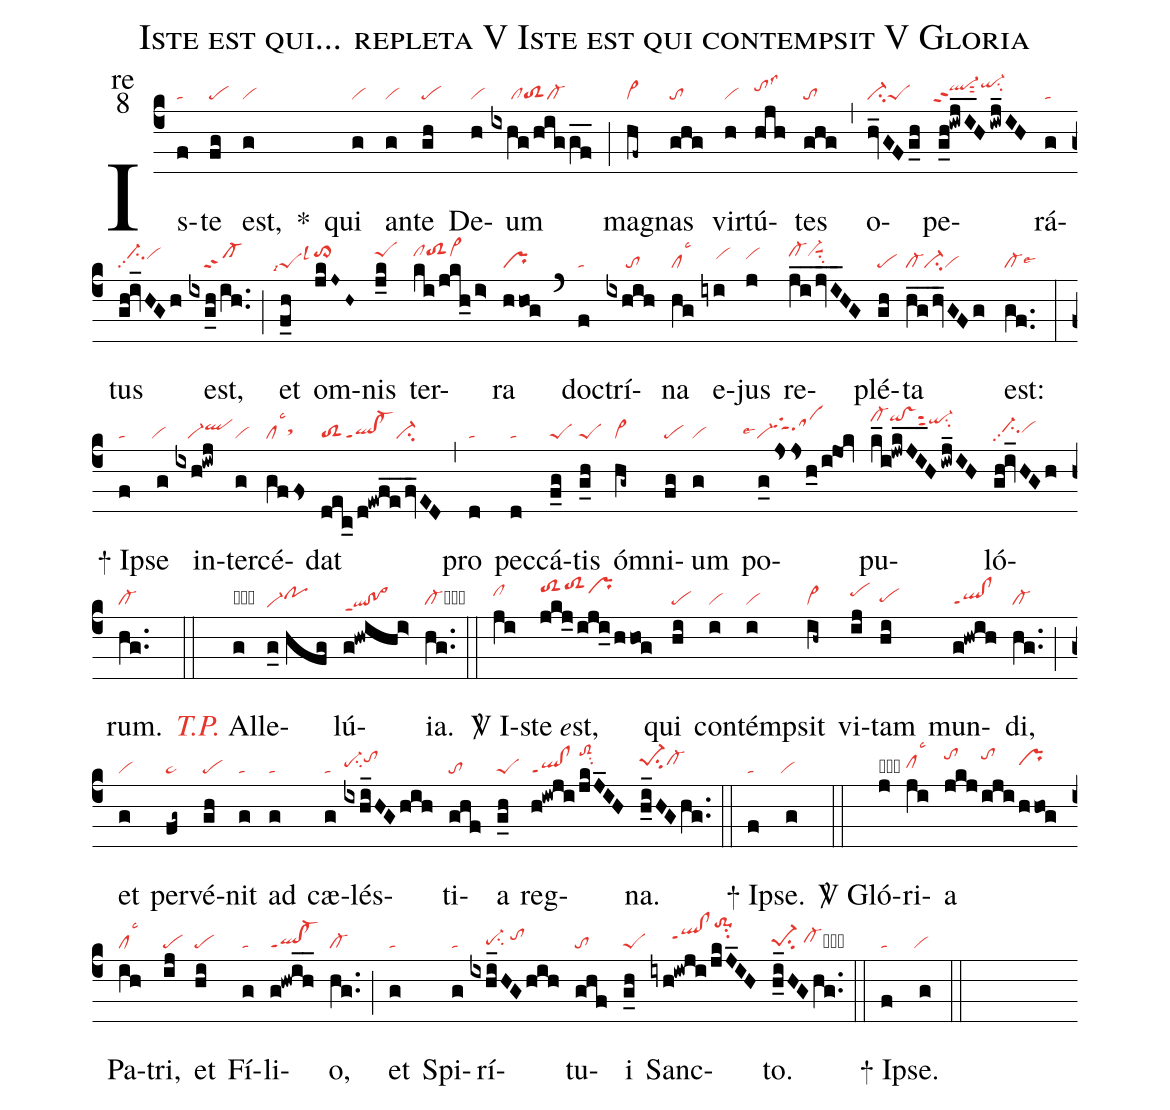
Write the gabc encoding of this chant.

name:Iste est qui... repleta V Iste est qui contempsit V Gloria;
office-part:re;
mode:8;
nabc-lines:1;
%%
(c4) Is(f|ta)te(fg|pe) est,(g|vi) <sp>*</sp>() qui(g|vi) an(g|vi)te(gh|pe) De(h|vi)um(ixhg/higgf__|/////cltoS2cl-) (;) mag(hf~|vi>)nas(ghg|to) vir(h|vi)tú(hjh|tohilss3)tes(ghg|to) (,) o(hv_GFg_h|ci-peS)pe(g_h!iwjI__Hiwj_IH|`ql-hippt2sut2qi-hjsu2)rá(g|ta)tus(gh!iv_HGh|//ci-hipp2vihi) est,(ixg_h/ih..|////cl-ppt2) (;) et(f_h|``peSlsi7lsl3) om(jkJ~H~|to>hj)nis(j_k|peShj) ter(ki/jkh_/i>|clhjtoS2hjvi>hj)ra(hhog|pr) (`) doc(f|ta)trí(ixhih|/////to)na(hg|cllsc3) e(iyi|////vihi)jus(j|vihi) re(ji__/jv_I_HG|cl-hjvi-hjsuu1su2)plé(gh|pe)ta(hg__hv_GFg|cl-ci-vi) est:(gf..|cl-lse6) (:)

<sp>+</sp> I(f|ta)pse(g|`vi) in(ixh!iwj|///vi-qlhi)ter(g|vi)cé(gffs|cllsc3sthh)dat(dec_/d!ewfe__fv_ED|toS2ql!cl-ppt1ci-) (,) pro(d|ta) pec(d|ta)cá(f_g|peS)tis(g_h|peS) óm(hg~|vi>)ni(fg|pe)um(g|vi) po(g_0/jsjsh_0/i@jok|````vi-lse4tgShjsahi)pu(k_i!jwk_J_I_H/iwj_IH|cl-hlqihl!vshlsut2qi-hksu2)ló(gh!iv_HGh|//ci-hhpp2vihh)rum.(hg..|cl-) (::)

<i><c>T.P.</c></i> Al(g|obvi)le(g_0//hfg|vi-hepohh)lú(g!hwihi>|qlhe!po>heppt1){ia}.(hg..|cl-cb) (::)

<sp>V/</sp> I(ji|clhi)ste <e>e</e>st,(jkj_/iji_/hhog|toS2hjtoS2hkprhj) qui(hi|pe) con(i|vi)tém(i|vi)psit(ih~|vi>) vi(ij|pehi)tam(hi|pehg) mun(g!hwih|ql!clppt1)di,(hg..|cl-) (;) et(g|vi) per(fg~|pe~)vé(gh|pe)nit(g|ta) ad(g|ta) cæ(g|ta)lés(ixhi_HGhih|pe-hhsu2tohj)ti(ghf|to)a(g_h|peS) reg(h!iwji/jkJ_IH|ql!clppt1/toS2hlsu2)na.(h_i_HGhg..|pe-1hisu2cl-hi) (::)

<sp>+</sp> I(f|ta)pse.(g|`vi) (::)

<sp>V/</sp> Gló(j|obvihh)ri(ji|clhhlsc3)a(jkj|tohk|iji|tohk|hhog|prhi) Pa(ih|cllsc3)tri,(ij|pe) et(hi|pe) Fí(g|ta)li(g!hwih__|ql!cl-ppt1)o,(hg..|cl-) (;) et(g|ta) Spi(g|ta)rí(ixhi_HG/hih|////pe-hgsu2/tohi)tu(ghf|to)i(g_h|peS) Sanc(iyh!iwji/jkJ_IH|/////qlhi!clhippt1to-1hmsu2)to.(h_i_HGhg..|pe-1hgsu2/cl-hhcb) (::)

<sp>+</sp> I(f|ta)pse.(g|`vi) (::)
